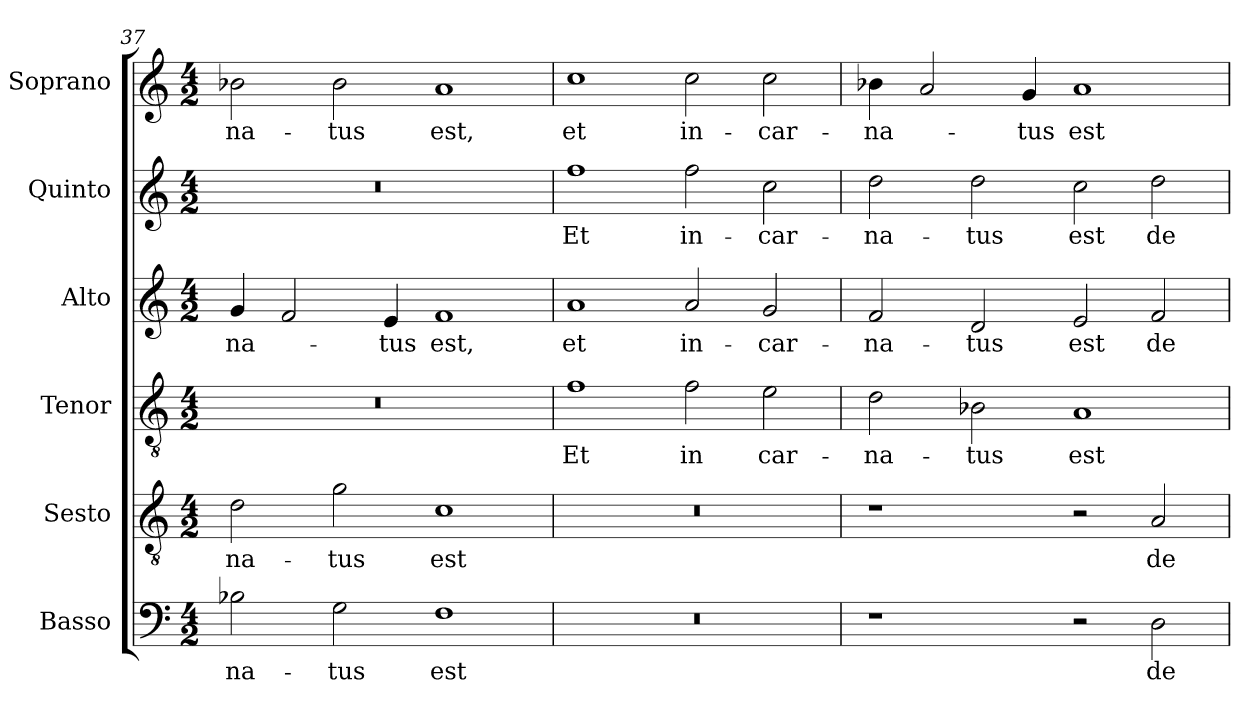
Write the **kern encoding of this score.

**kern	**text	**kern	**text	**kern	**text	**kern	**text	**kern	**text	**kern	**text
*part6	*part6	*part5	*part5	*part4	*part4	*part3	*part3	*part2	*part2	*part1	*part1
*staff6	*staff6	*staff5	*staff5	*staff4	*staff4	*staff3	*staff3	*staff2	*staff2	*staff1	*staff1
*I"Basso	*	*I"Sesto	*	*I"Tenor	*	*I"Alto	*	*I"Quinto	*	*I"Soprano	*
*	*	*I'T.	*	*I'T.	*	*I'A.	*	*	*	*I'Sop.	*
*clefF4	*	*clefGv2	*	*clefGv2	*	*clefG2	*	*clefG2	*	*clefG2	*
*	*	*ITrd7c12	*	*ITrd7c12	*	*	*	*	*	*	*
*k[]	*	*k[]	*	*k[]	*	*k[]	*	*k[]	*	*k[]	*
*C:	*	*C:	*	*C:	*	*C:	*	*C:	*	*C:	*
*M4/2	*	*M4/2	*	*M4/2	*	*M4/2	*	*M4/2	*	*M4/2	*
=37	=37	=37	=37	=37	=37	=37	=37	=37	=37	=37	=37
!	!LO:LY:b:color=#000000	!	!	!	!	!	!	!	!	!	!
!	!	!	!LO:LY:b:color=#000000	!LO:N:vis=1	!	!	!	!	!	!	!
!	!	!	!	!	!	!	!LO:LY:b:color=#000000	!LO:N:vis=1	!	!	!
!	!	!	!	!	!	!	!	!	!	!	!LO:LY:b:color=#000000
2B-Xi\	-na-	2Di\	-na-	0r	.	4gi/	-na-	0r	.	2b-Xi\	-na-
.	.	.	.	.	.	2fi/	.	.	.	.	.
!	!LO:LY:b:color=#000000	!	!	!	!	!	!	!	!	!	!
!	!	!	!LO:LY:b:color=#000000	!	!	!	!	!	!	!	!
!	!	!	!	!	!	!	!	!	!	!	!LO:LY:b:color=#000000
2Gi\	-tus	2Gi\	-tus	.	.	.	.	.	.	2b-i\	-tus
!	!	!	!	!	!	!	!LO:LY:b:color=#000000	!	!	!	!
.	.	.	.	.	.	4ei/	-tus	.	.	.	.
!	!LO:LY:b:color=#000000	!	!	!	!	!	!	!	!	!	!
!	!	!	!LO:LY:b:color=#000000	!	!	!	!	!	!	!	!
!	!	!	!	!	!	!	!LO:LY:b:color=#000000	!	!	!	!
!	!	!	!	!	!	!	!	!	!	!	!LO:LY:b:color=#000000
1Fi	est	1Ci	est	.	.	1fi	est,	.	.	1ai	est,
!!LO:LB:g=z
=38	=38	=38	=38	=38	=38	=38	=38	=38	=38	=38	=38
!LO:N:vis=1	!	!LO:N:vis=1	!	!	!	!	!	!	!	!	!
!	!	!	!	!	!LO:LY:b:color=#000000	!	!	!	!	!	!
!	!	!	!	!	!	!	!LO:LY:b:color=#000000	!	!	!	!
!	!	!	!	!	!	!	!	!	!LO:LY:b:color=#000000	!	!
!	!	!	!	!	!	!	!	!	!	!	!LO:LY:b:color=#000000
0r	.	0r	.	1Fi	Et	1ai	et	1ffi	Et	1cci	et
!	!	!	!	!	!LO:LY:b:color=#000000	!	!	!	!	!	!
!	!	!	!	!	!	!	!LO:LY:b:color=#000000	!	!	!	!
!	!	!	!	!	!	!	!	!	!LO:LY:b:color=#000000	!	!
!	!	!	!	!	!	!	!	!	!	!	!LO:LY:b:color=#000000
.	.	.	.	2Fi\	in	2ai/	in-	2ffi\	in-	2cci\	in-
!	!	!	!	!	!LO:LY:b:color=#000000	!	!	!	!	!	!
!	!	!	!	!	!	!	!LO:LY:b:color=#000000	!	!	!	!
!	!	!	!	!	!	!	!	!	!LO:LY:b:color=#000000	!	!
!	!	!	!	!	!	!	!	!	!	!	!LO:LY:b:color=#000000
.	.	.	.	2Ei\	car-	2gi/	-car-	2cci\	-car-	2cci\	-car-
=39	=39	=39	=39	=39	=39	=39	=39	=39	=39	=39	=39
!	!	!	!	!	!LO:LY:b:color=#000000	!	!	!	!	!	!
!	!	!	!	!	!	!	!LO:LY:b:color=#000000	!	!	!	!
!	!	!	!	!	!	!	!	!	!LO:LY:b:color=#000000	!	!
!	!	!	!	!	!	!	!	!	!	!	!LO:LY:b:color=#000000
1r	.	1r	.	2Di\	-na-	2fi/	-na-	2ddi\	-na-	4b-Xi\	-na-
.	.	.	.	.	.	.	.	.	.	2ai/	.
!	!	!	!	!	!LO:LY:b:color=#000000	!	!	!	!	!	!
!	!	!	!	!	!	!	!LO:LY:b:color=#000000	!	!	!	!
!	!	!	!	!	!	!	!	!	!LO:LY:b:color=#000000	!	!
.	.	.	.	2BB-Xi\	-tus	2di/	-tus	2ddi\	-tus	.	.
!	!	!	!	!	!	!	!	!	!	!	!LO:LY:b:color=#000000
.	.	.	.	.	.	.	.	.	.	4gi/	-tus
!	!	!	!	!	!LO:LY:b:color=#000000	!	!	!	!	!	!
!	!	!	!	!	!	!	!LO:LY:b:color=#000000	!	!	!	!
!	!	!	!	!	!	!	!	!	!LO:LY:b:color=#000000	!	!
!	!	!	!	!	!	!	!	!	!	!	!LO:LY:b:color=#000000
2r	.	2r	.	1AAi	est	2ei/	est	2cci\	est	1ai	est
!	!LO:LY:b:color=#000000	!	!	!	!	!	!	!	!	!	!
!	!	!	!LO:LY:b:color=#000000	!	!	!	!	!	!	!	!
!	!	!	!	!	!	!	!LO:LY:b:color=#000000	!	!	!	!
!	!	!	!	!	!	!	!	!	!LO:LY:b:color=#000000	!	!
2Di\	de	2AAi/	de	.	.	2fi/	de	2ddi\	de	.	.
=	=	=	=	=	=	=	=	=	=	=	=
*-	*-	*-	*-	*-	*-	*-	*-	*-	*-	*-	*-
